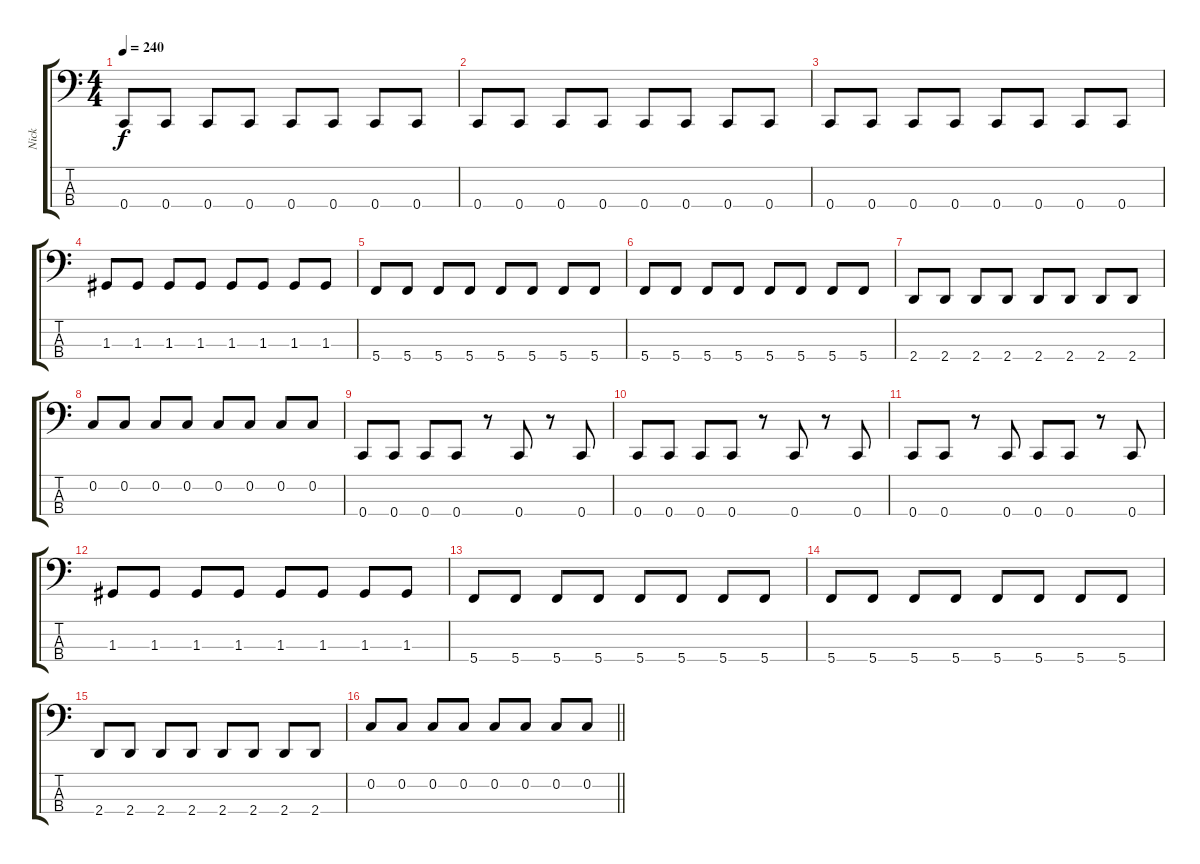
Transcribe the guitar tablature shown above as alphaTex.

\track ("Nick" "Nick") {instrument slapbass1}
\staff {score tabs}
\tuning (G2 C2 G1 C1) {hide}
\ts (4 4)
\tempo 240
\clef f4
\ks c
0.4.8{dy f} 0.4.8 0.4.8 0.4.8 0.4.8 0.4.8 0.4.8 0.4.8 |
0.4.8 0.4.8 0.4.8 0.4.8 0.4.8 0.4.8 0.4.8 0.4.8 |
0.4.8 0.4.8 0.4.8 0.4.8 0.4.8 0.4.8 0.4.8 0.4.8 |
1.3.8 1.3.8 1.3.8 1.3.8 1.3.8 1.3.8 1.3.8 1.3.8 |
5.4.8 5.4.8 5.4.8 5.4.8 5.4.8 5.4.8 5.4.8 5.4.8 |
5.4.8 5.4.8 5.4.8 5.4.8 5.4.8 5.4.8 5.4.8 5.4.8 |
2.4.8 2.4.8 2.4.8 2.4.8 2.4.8 2.4.8 2.4.8 2.4.8 |
0.2.8 0.2.8 0.2.8 0.2.8 0.2.8 0.2.8 0.2.8 0.2.8 |
0.4.8 0.4.8 0.4.8 0.4.8 r.8 0.4.8 r.8 0.4.8 |
0.4.8 0.4.8 0.4.8 0.4.8 r.8 0.4.8 r.8 0.4.8 |
0.4.8 0.4.8 r.8 0.4.8 0.4.8 0.4.8 r.8 0.4.8 |
1.3.8 1.3.8 1.3.8 1.3.8 1.3.8 1.3.8 1.3.8 1.3.8 |
5.4.8 5.4.8 5.4.8 5.4.8 5.4.8 5.4.8 5.4.8 5.4.8 |
5.4.8 5.4.8 5.4.8 5.4.8 5.4.8 5.4.8 5.4.8 5.4.8 |
2.4.8 2.4.8 2.4.8 2.4.8 2.4.8 2.4.8 2.4.8 2.4.8 |
\barLineRight lightlight
0.2.8 0.2.8 0.2.8 0.2.8 0.2.8 0.2.8 0.2.8 0.2.8
